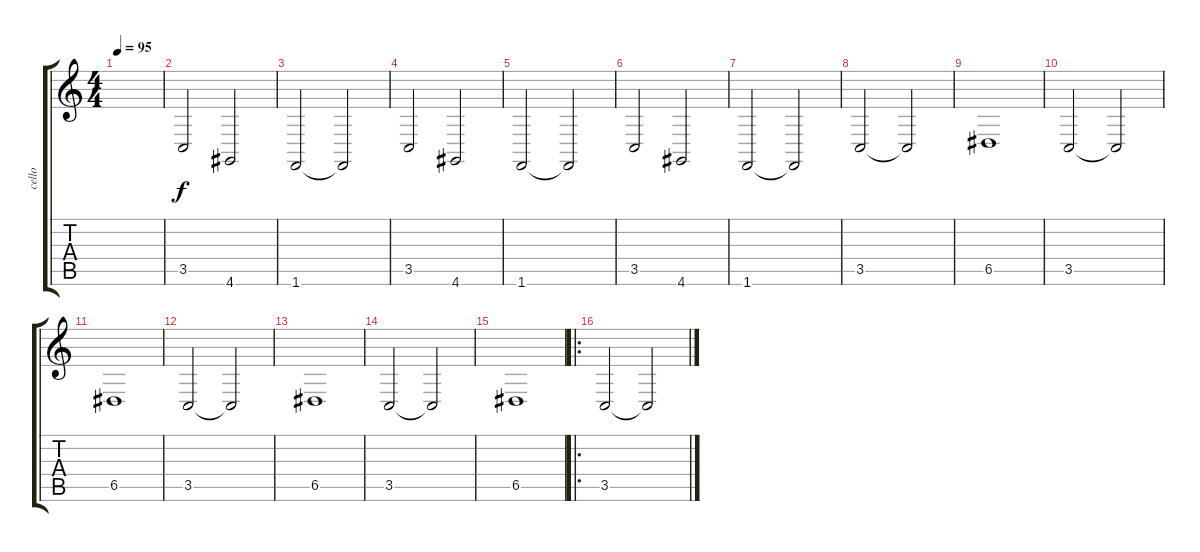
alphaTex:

\track ("cello" "cello") {instrument cello}
\staff {score tabs}
\tuning (E4 B3 G3 D3 A2 E2) {hide}
\ts (4 4)
\tempo 95
\clef g2
\ks c
|
3.5.2 4.6.2 |
1.6.2 1.6{t}.2 |
3.5.2 4.6.2 |
1.6.2 1.6{t}.2 |
3.5.2 4.6.2 |
1.6.2 1.6{t}.2 |
3.5.2 3.5{t}.2 |
6.5.1 |
3.5.2 3.5{t}.2 |
6.5.1 |
3.5.2 3.5{t}.2 |
6.5.1 |
3.5.2 3.5{t}.2 |
6.5.1 |
\ro
3.5.2 3.5{t}.2
